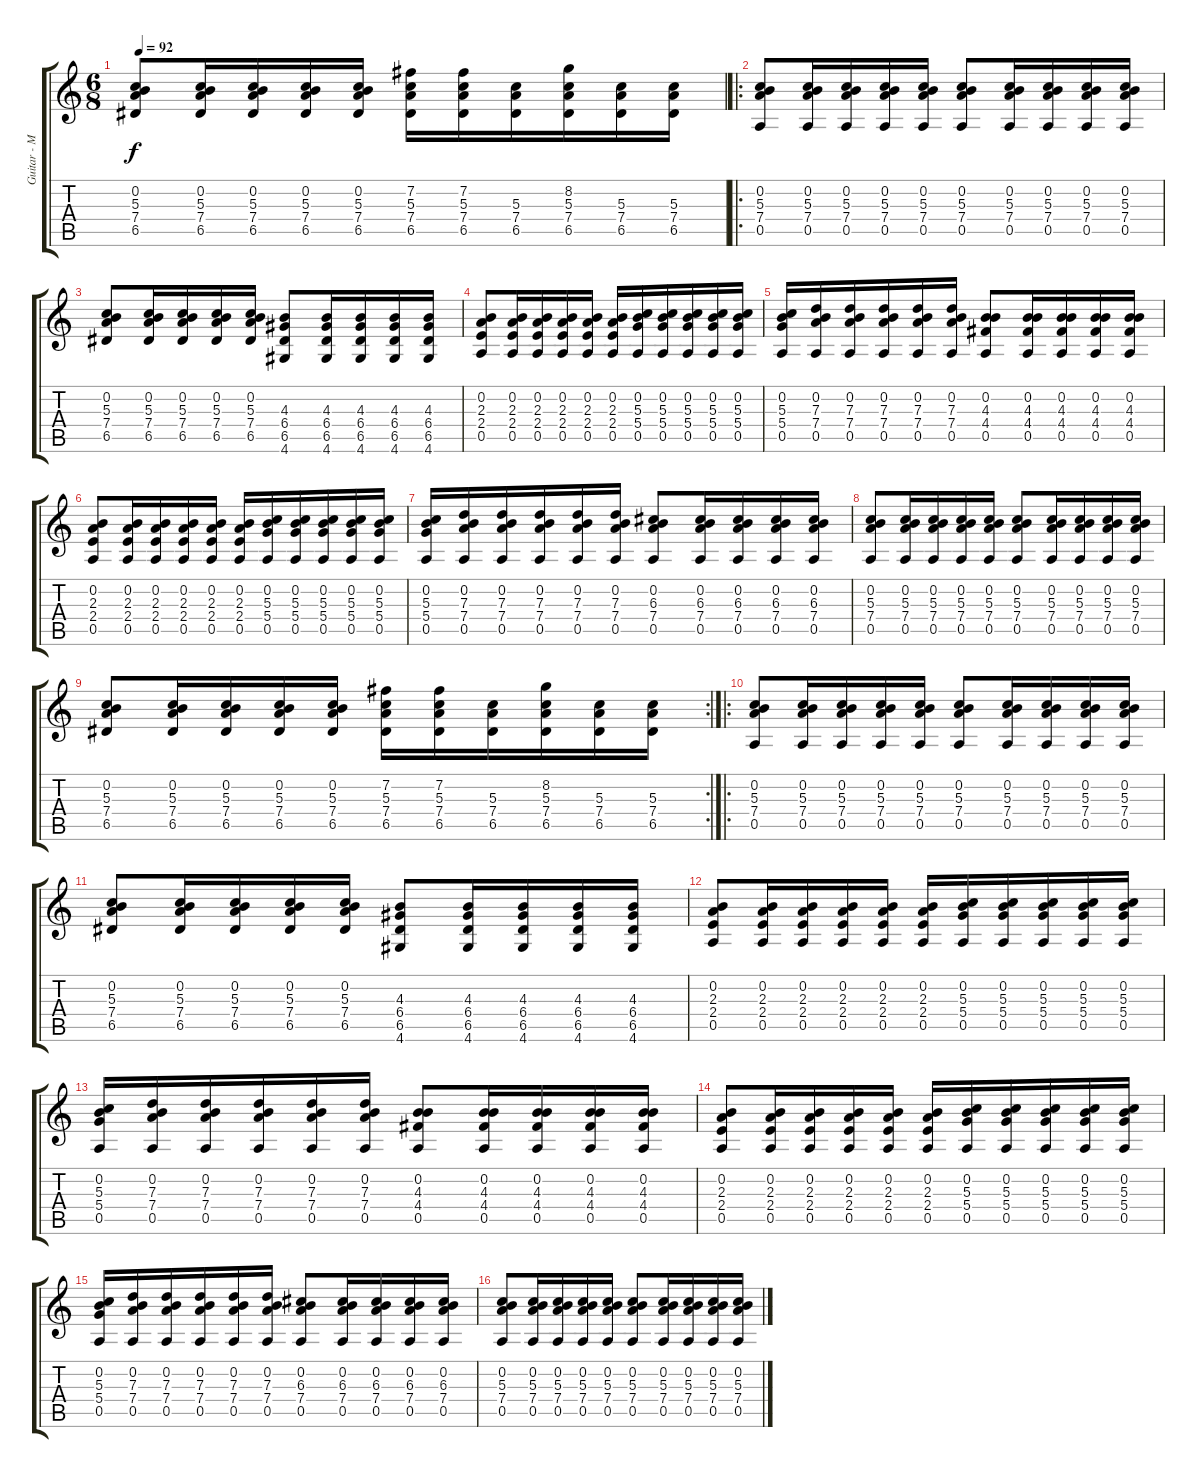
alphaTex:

\track ("Guitar - Mikael Åkerfeldt" "Guitar - M") {instrument overdrivenguitar}
\staff {score tabs}
\tuning (E4 B3 G3 D3 A2 E2) {hide}
\ts (6 8)
\tempo 92
\clef g2
\ks c
(0.2 5.3 7.4 6.5).8{dy f} (0.2 5.3 7.4 6.5).16 (0.2 5.3 7.4 6.5).16 (0.2 5.3 7.4 6.5).16 (0.2 5.3 7.4 6.5).16 (7.2 5.3 7.4 6.5).16 (7.2 5.3 7.4 6.5).16 (5.3 7.4 6.5).16 (8.2 5.3 7.4 6.5).16 (5.3 7.4 6.5).16 (5.3 7.4 6.5).16 |
\ro
(0.2 5.3 7.4 0.5).8{instrument acousticguitarsteel} (0.2 5.3 7.4 0.5).16 (0.2 5.3 7.4 0.5).16 (0.2 5.3 7.4 0.5).16 (0.2 5.3 7.4 0.5).16 (0.2 5.3 7.4 0.5).8 (0.2 5.3 7.4 0.5).16 (0.2 5.3 7.4 0.5).16 (0.2 5.3 7.4 0.5).16 (0.2 5.3 7.4 0.5).16 |
(0.2 5.3 7.4 6.5).8 (0.2 5.3 7.4 6.5).16 (0.2 5.3 7.4 6.5).16 (0.2 5.3 7.4 6.5).16 (0.2 5.3 7.4 6.5).16 (4.3 6.4 6.5 4.6).8 (4.3 6.4 6.5 4.6).16 (4.3 6.4 6.5 4.6).16 (4.3 6.4 6.5 4.6).16 (4.3 6.4 6.5 4.6).16 |
(0.2 2.3 2.4 0.5).8 (0.2 2.3 2.4 0.5).16 (0.2 2.3 2.4 0.5).16 (0.2 2.3 2.4 0.5).16 (0.2 2.3 2.4 0.5).16 (0.2 2.3 2.4 0.5).16 (0.2 5.3 5.4 0.5).16 (0.2 5.3 5.4 0.5).16 (0.2 5.3 5.4 0.5).16 (0.2 5.3 5.4 0.5).16 (0.2 5.3 5.4 0.5).16 |
(0.2 5.3 5.4 0.5).16 (0.2 7.3 7.4 0.5).16 (0.2 7.3 7.4 0.5).16 (0.2 7.3 7.4 0.5).16 (0.2 7.3 7.4 0.5).16 (0.2 7.3 7.4 0.5).16 (0.2 4.3 4.4 0.5).8 (0.2 4.3 4.4 0.5).16 (0.2 4.3 4.4 0.5).16 (0.2 4.3 4.4 0.5).16 (0.2 4.3 4.4 0.5).16 |
(0.2 2.3 2.4 0.5).8 (0.2 2.3 2.4 0.5).16 (0.2 2.3 2.4 0.5).16 (0.2 2.3 2.4 0.5).16 (0.2 2.3 2.4 0.5).16 (0.2 2.3 2.4 0.5).16 (0.2 5.3 5.4 0.5).16 (0.2 5.3 5.4 0.5).16 (0.2 5.3 5.4 0.5).16 (0.2 5.3 5.4 0.5).16 (0.2 5.3 5.4 0.5).16 |
(0.2 5.3 5.4 0.5).16 (0.2 7.3 7.4 0.5).16 (0.2 7.3 7.4 0.5).16 (0.2 7.3 7.4 0.5).16 (0.2 7.3 7.4 0.5).16 (0.2 7.3 7.4 0.5).16 (0.2 6.3 7.4 0.5).8 (0.2 6.3 7.4 0.5).16 (0.2 6.3 7.4 0.5).16 (0.2 6.3 7.4 0.5).16 (0.2 6.3 7.4 0.5).16 |
(0.2 5.3 7.4 0.5).8 (0.2 5.3 7.4 0.5).16 (0.2 5.3 7.4 0.5).16 (0.2 5.3 7.4 0.5).16 (0.2 5.3 7.4 0.5).16 (0.2 5.3 7.4 0.5).8 (0.2 5.3 7.4 0.5).16 (0.2 5.3 7.4 0.5).16 (0.2 5.3 7.4 0.5).16 (0.2 5.3 7.4 0.5).16 |
\rc 2
(0.2 5.3 7.4 6.5).8 (0.2 5.3 7.4 6.5).16 (0.2 5.3 7.4 6.5).16 (0.2 5.3 7.4 6.5).16 (0.2 5.3 7.4 6.5).16 (7.2 5.3 7.4 6.5).16 (7.2 5.3 7.4 6.5).16 (5.3 7.4 6.5).16 (8.2 5.3 7.4 6.5).16 (5.3 7.4 6.5).16 (5.3 7.4 6.5).16 |
\ro
(0.2 5.3 7.4 0.5).8{instrument acousticguitarsteel} (0.2 5.3 7.4 0.5).16 (0.2 5.3 7.4 0.5).16 (0.2 5.3 7.4 0.5).16 (0.2 5.3 7.4 0.5).16 (0.2 5.3 7.4 0.5).8 (0.2 5.3 7.4 0.5).16 (0.2 5.3 7.4 0.5).16 (0.2 5.3 7.4 0.5).16 (0.2 5.3 7.4 0.5).16 |
(0.2 5.3 7.4 6.5).8 (0.2 5.3 7.4 6.5).16 (0.2 5.3 7.4 6.5).16 (0.2 5.3 7.4 6.5).16 (0.2 5.3 7.4 6.5).16 (4.3 6.4 6.5 4.6).8 (4.3 6.4 6.5 4.6).16 (4.3 6.4 6.5 4.6).16 (4.3 6.4 6.5 4.6).16 (4.3 6.4 6.5 4.6).16 |
(0.2 2.3 2.4 0.5).8 (0.2 2.3 2.4 0.5).16 (0.2 2.3 2.4 0.5).16 (0.2 2.3 2.4 0.5).16 (0.2 2.3 2.4 0.5).16 (0.2 2.3 2.4 0.5).16 (0.2 5.3 5.4 0.5).16 (0.2 5.3 5.4 0.5).16 (0.2 5.3 5.4 0.5).16 (0.2 5.3 5.4 0.5).16 (0.2 5.3 5.4 0.5).16 |
(0.2 5.3 5.4 0.5).16 (0.2 7.3 7.4 0.5).16 (0.2 7.3 7.4 0.5).16 (0.2 7.3 7.4 0.5).16 (0.2 7.3 7.4 0.5).16 (0.2 7.3 7.4 0.5).16 (0.2 4.3 4.4 0.5).8 (0.2 4.3 4.4 0.5).16 (0.2 4.3 4.4 0.5).16 (0.2 4.3 4.4 0.5).16 (0.2 4.3 4.4 0.5).16 |
(0.2 2.3 2.4 0.5).8 (0.2 2.3 2.4 0.5).16 (0.2 2.3 2.4 0.5).16 (0.2 2.3 2.4 0.5).16 (0.2 2.3 2.4 0.5).16 (0.2 2.3 2.4 0.5).16 (0.2 5.3 5.4 0.5).16 (0.2 5.3 5.4 0.5).16 (0.2 5.3 5.4 0.5).16 (0.2 5.3 5.4 0.5).16 (0.2 5.3 5.4 0.5).16 |
(0.2 5.3 5.4 0.5).16 (0.2 7.3 7.4 0.5).16 (0.2 7.3 7.4 0.5).16 (0.2 7.3 7.4 0.5).16 (0.2 7.3 7.4 0.5).16 (0.2 7.3 7.4 0.5).16 (0.2 6.3 7.4 0.5).8 (0.2 6.3 7.4 0.5).16 (0.2 6.3 7.4 0.5).16 (0.2 6.3 7.4 0.5).16 (0.2 6.3 7.4 0.5).16 |
(0.2 5.3 7.4 0.5).8 (0.2 5.3 7.4 0.5).16 (0.2 5.3 7.4 0.5).16 (0.2 5.3 7.4 0.5).16 (0.2 5.3 7.4 0.5).16 (0.2 5.3 7.4 0.5).8 (0.2 5.3 7.4 0.5).16 (0.2 5.3 7.4 0.5).16 (0.2 5.3 7.4 0.5).16 (0.2 5.3 7.4 0.5).16
